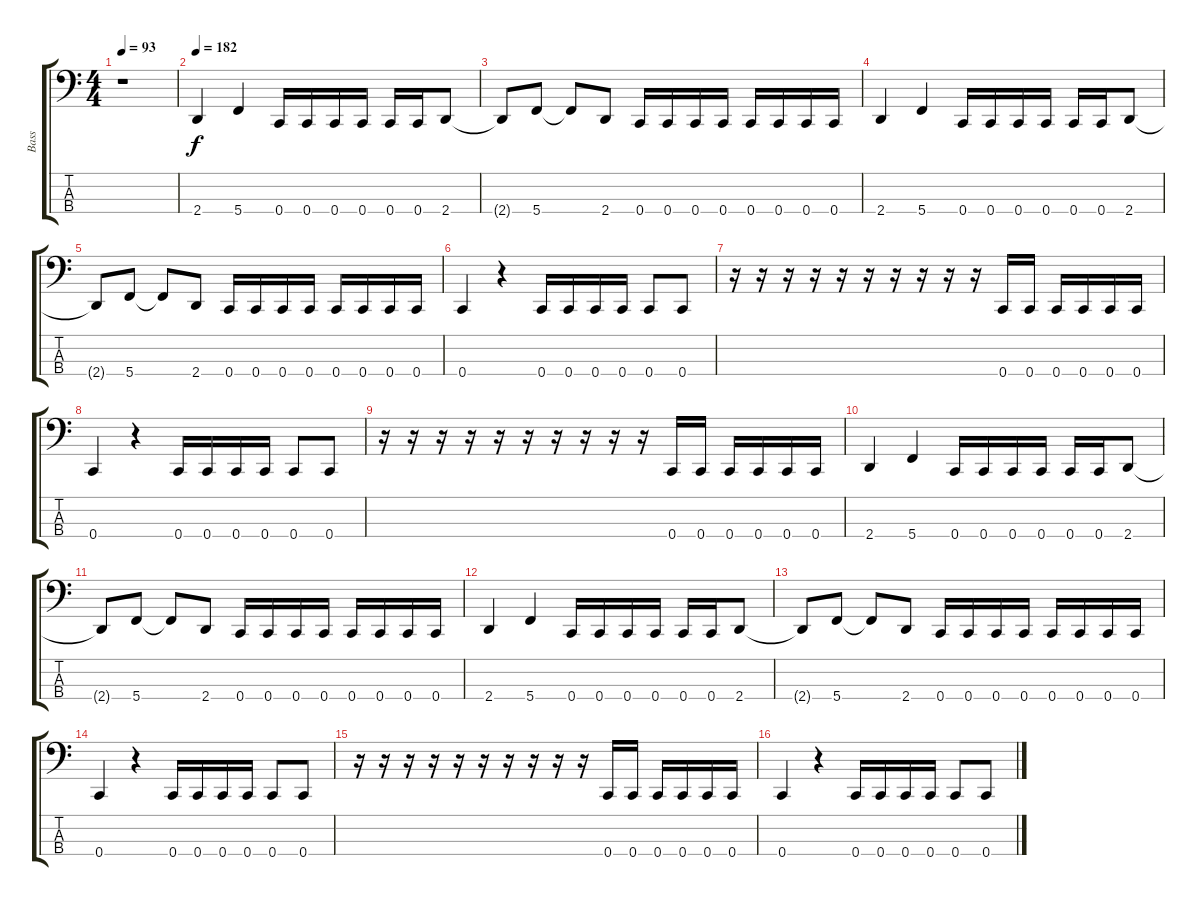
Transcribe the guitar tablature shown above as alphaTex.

\track ("Bass" "Bass") {instrument electricbasspick}
\staff {score tabs}
\tuning (F2 C2 G1 C1) {hide}
\ts (4 4)
\tempo 93
\clef f4
\ks c
r.1{dy f} |
\tempo 182
2.4.4 5.4.4 0.4.16 0.4.16 0.4.16 0.4.16 0.4.16 0.4.16 2.4.8 |
2.4{t}.8 5.4.8 5.4{t}.8 2.4.8 0.4.16 0.4.16 0.4.16 0.4.16 0.4.16 0.4.16 0.4.16 0.4.16 |
2.4.4 5.4.4 0.4.16 0.4.16 0.4.16 0.4.16 0.4.16 0.4.16 2.4.8 |
2.4{t}.8 5.4.8 5.4{t}.8 2.4.8 0.4.16 0.4.16 0.4.16 0.4.16 0.4.16 0.4.16 0.4.16 0.4.16 |
0.4.4 r.4 0.4.16 0.4.16 0.4.16 0.4.16 0.4.8 0.4.8 |
r.16 r.16 r.16 r.16 r.16 r.16 r.16 r.16 r.16 r.16 0.4.16 0.4.16 0.4.16 0.4.16 0.4.16 0.4.16 |
0.4.4 r.4 0.4.16 0.4.16 0.4.16 0.4.16 0.4.8 0.4.8 |
r.16 r.16 r.16 r.16 r.16 r.16 r.16 r.16 r.16 r.16 0.4.16 0.4.16 0.4.16 0.4.16 0.4.16 0.4.16 |
2.4.4 5.4.4 0.4.16 0.4.16 0.4.16 0.4.16 0.4.16 0.4.16 2.4.8 |
2.4{t}.8 5.4.8 5.4{t}.8 2.4.8 0.4.16 0.4.16 0.4.16 0.4.16 0.4.16 0.4.16 0.4.16 0.4.16 |
2.4.4 5.4.4 0.4.16 0.4.16 0.4.16 0.4.16 0.4.16 0.4.16 2.4.8 |
2.4{t}.8 5.4.8 5.4{t}.8 2.4.8 0.4.16 0.4.16 0.4.16 0.4.16 0.4.16 0.4.16 0.4.16 0.4.16 |
0.4.4 r.4 0.4.16 0.4.16 0.4.16 0.4.16 0.4.8 0.4.8 |
r.16 r.16 r.16 r.16 r.16 r.16 r.16 r.16 r.16 r.16 0.4.16 0.4.16 0.4.16 0.4.16 0.4.16 0.4.16 |
0.4.4 r.4 0.4.16 0.4.16 0.4.16 0.4.16 0.4.8 0.4.8
